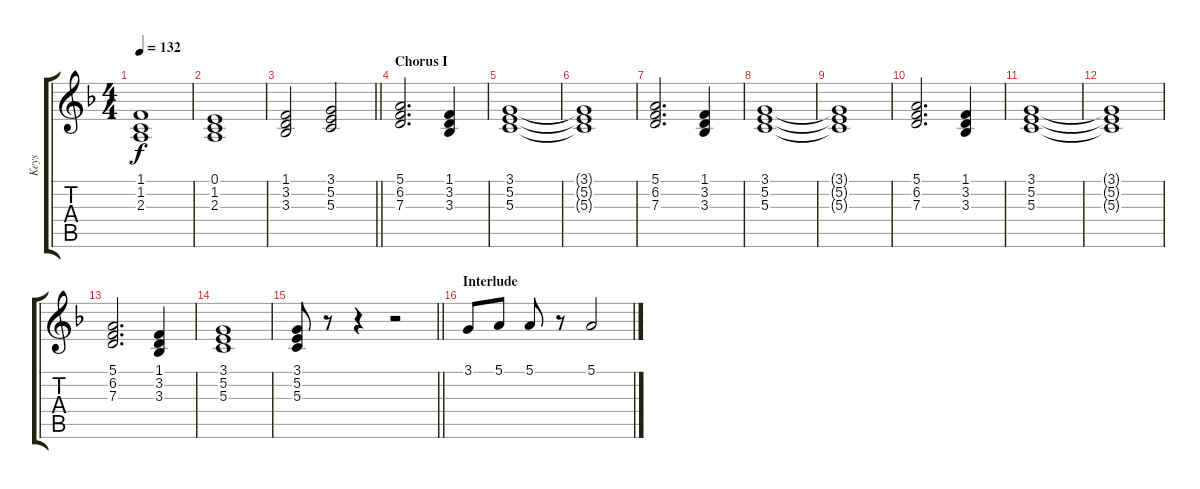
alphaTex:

\track ("Keys" "Keys") {instrument choiraahs}
\staff {score tabs}
\tuning (E4 B3 G3 D3 A2 E2) {hide}
\ts (4 4)
\tempo 132
\clef g2
\ks dminor
(1.1 1.2 2.3).1{dy f} |
(0.1 1.2 2.3).1 |
\barLineRight lightlight
(1.1 3.2 3.3).2 (3.1 5.2 5.3).2 |
\section ("" "Chorus I")
(5.1 6.2 7.3).2{d} (1.1 3.2 3.3).4 |
(3.1 5.2 5.3).1 |
(3.1{t} 5.2{t} 5.3{t}).1 |
(5.1 6.2 7.3).2{d} (1.1 3.2 3.3).4 |
(3.1 5.2 5.3).1 |
(3.1{t} 5.2{t} 5.3{t}).1 |
(5.1 6.2 7.3).2{d} (1.1 3.2 3.3).4 |
(3.1 5.2 5.3).1 |
(3.1{t} 5.2{t} 5.3{t}).1 |
(5.1 6.2 7.3).2{d} (1.1 3.2 3.3).4 |
(3.1 5.2 5.3).1 |
\barLineRight lightlight
(3.1 5.2 5.3).8 r.8 r.4 r.2 |
\section ("" "Interlude")
3.1.8 5.1.8 5.1.8 r.8 5.1.2
